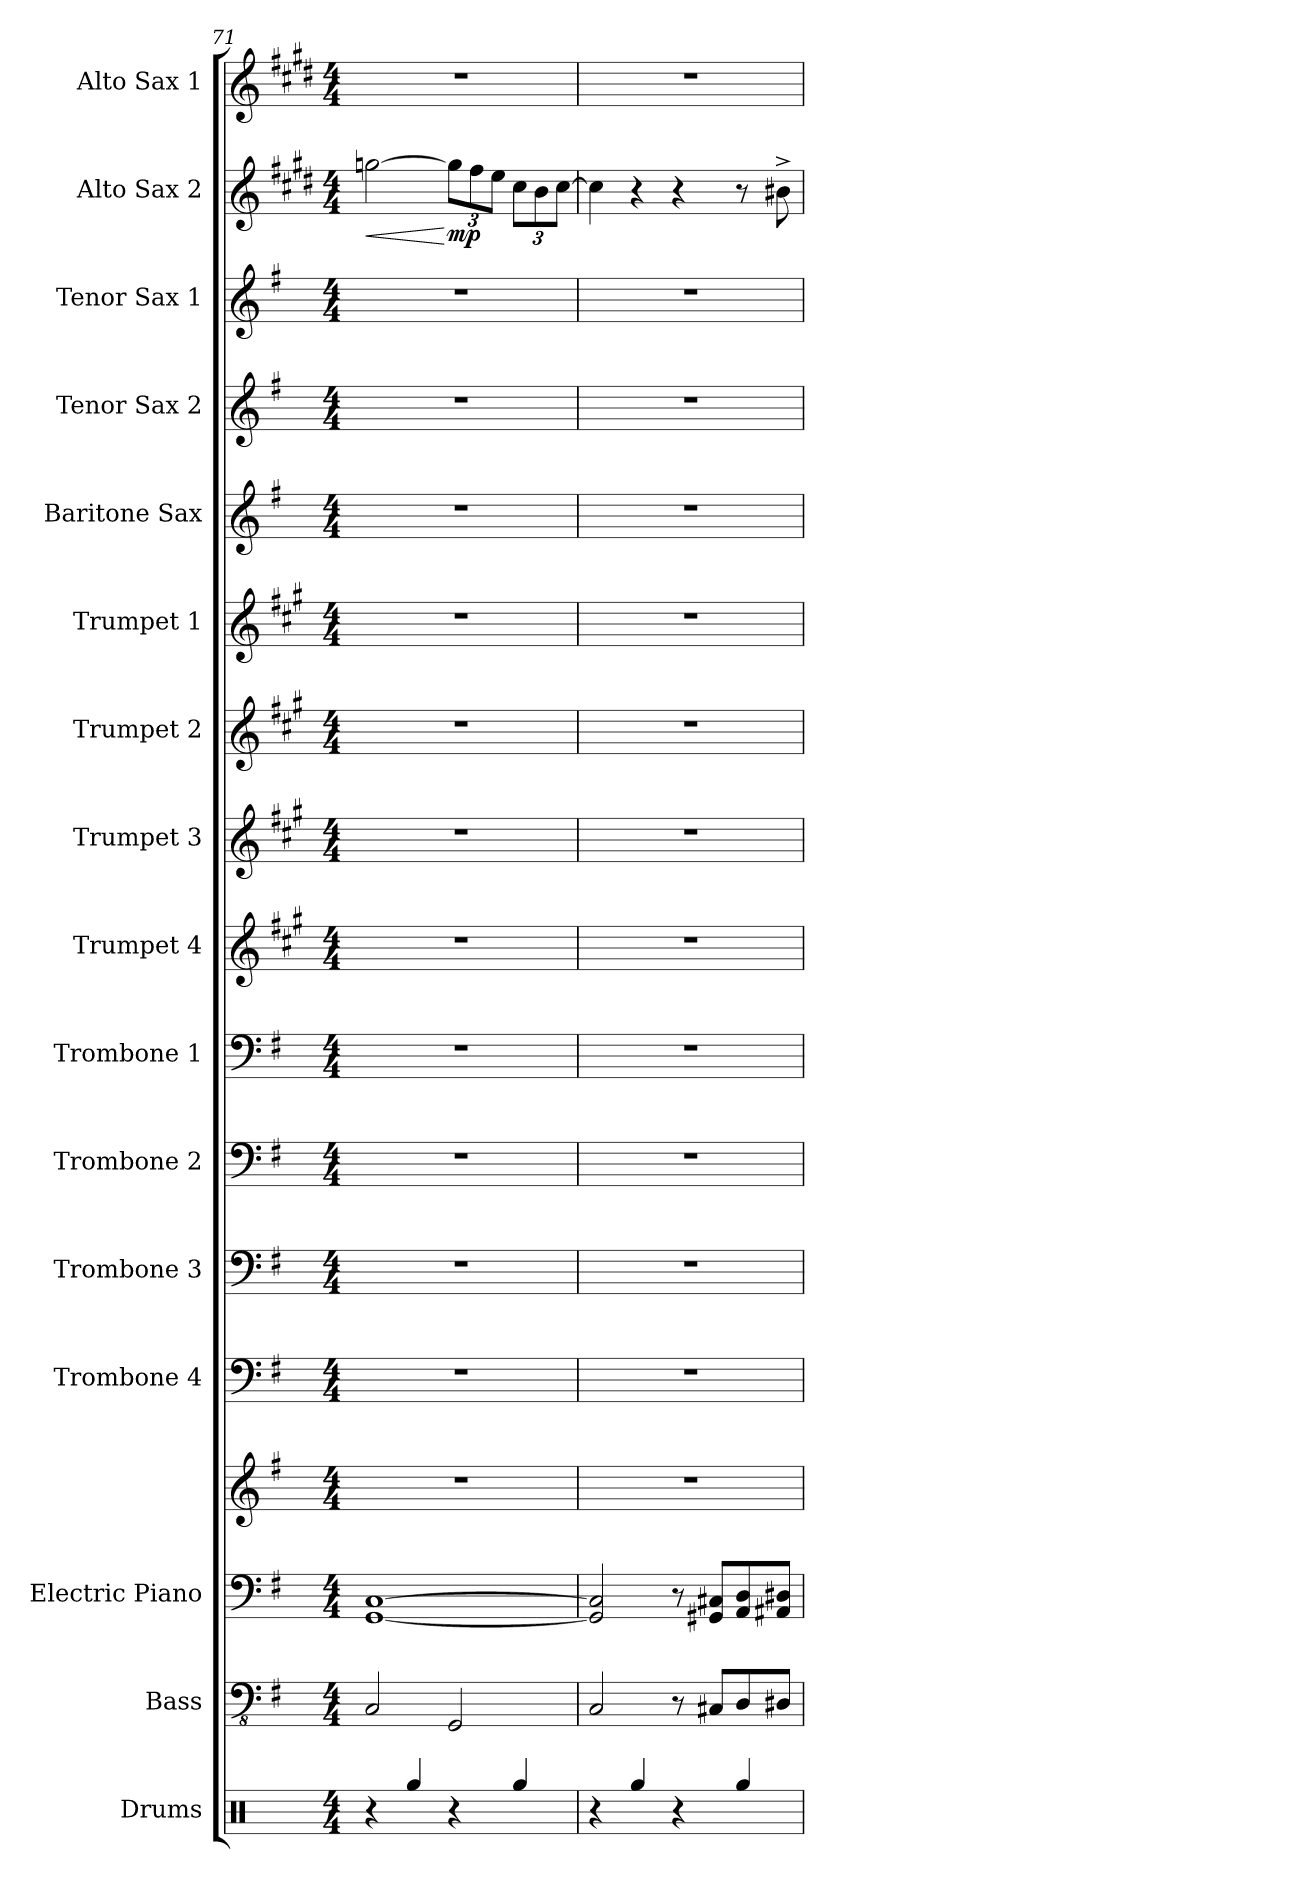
**kern	**kern	**kern	**kern	**kern	**kern	**kern	**kern	**kern	**kern	**kern	**kern	**kern	**kern	**kern	**kern	**dynam	**kern
*part16	*part15	*part14	*part14	*part13	*part12	*part11	*part10	*part9	*part8	*part7	*part6	*part5	*part4	*part3	*part2	*part2	*part1
*staff17	*staff16	*staff15	*staff14	*staff13	*staff12	*staff11	*staff10	*staff9	*staff8	*staff7	*staff6	*staff5	*staff4	*staff3	*staff2	*staff2	*staff1
*I"Drums	*I"Bass	*I"Electric Piano	*	*I"Trombone 4	*I"Trombone 3	*I"Trombone 2	*I"Trombone 1	*I"Trumpet 4	*I"Trumpet 3	*I"Trumpet 2	*I"Trumpet 1	*I"Baritone Sax	*I"Tenor Sax 2	*I"Tenor Sax 1	*I"Alto Sax 2	*	*I"Alto Sax 1
*I'Drums	*I'Bass	*I'E. Piano	*	*I'Tbn. 4	*I'Tbn. 3	*I'Tbn. 2	*I'Tbn. 1	*I'Tpt. 4	*I'Tpt. 3	*I'Tpt. 2	*I'Tpt. 1	*I'Bari	*I'Tenor 2	*I'Tenor 1	*I'Alto 2	*	*I'Alto 1
*clefX	*clefFv4	*clefF4	*clefG2	*clefF4	*clefF4	*clefF4	*clefF4	*clefG2	*clefG2	*clefG2	*clefG2	*clefG2	*clefG2	*clefG2	*clefG2	*	*clefG2
*	*	*	*	*	*	*	*	*ITrd1c2	*ITrd1c2	*ITrd1c2	*ITrd1c2	*ITrd12c21	*ITrd8c14	*ITrd8c14	*ITrd5c9	*	*ITrd5c9
*k[]	*k[f#]	*k[f#]	*k[f#]	*k[f#]	*k[f#]	*k[f#]	*k[f#]	*k[f#]	*k[f#]	*k[f#]	*k[f#]	*k[f#]	*k[f#]	*k[f#]	*k[f#]	*	*k[f#]
*M4/4	*M4/4	*M4/4	*M4/4	*M4/4	*M4/4	*M4/4	*M4/4	*M4/4	*M4/4	*M4/4	*M4/4	*M4/4	*M4/4	*M4/4	*M4/4	*	*M4/4
=71	=71	=71	=71	=71	=71	=71	=71	=71	=71	=71	=71	=71	=71	=71	=71	=71	=71
!	!	!	!	!	!	!	!	!	!	!	!	!	!	!	!	!LO:HP:b	!
4r	2CC/	[1GG [1C	1r	1r	1r	1r	1r	1r	1r	1r	1r	1r	1r	1r	[2b-X\	<	1r
4Rgg/	.	.	.	.	.	.	.	.	.	.	.	.	.	.	.	.	.
*	*	*	*	*	*	*	*	*	*	*	*	*	*	*	*Xbrackettup	*	*
!	!	!	!	!	!	!	!	!	!	!	!	!	!	!	!	!LO:DY:n=1:b	!
4r	2GGG/	.	.	.	.	.	.	.	.	.	.	.	.	.	12b-\L]	[ mp	.
.	.	.	.	.	.	.	.	.	.	.	.	.	.	.	12a\	.	.
.	.	.	.	.	.	.	.	.	.	.	.	.	.	.	12g\J	.	.
4Rgg/	.	.	.	.	.	.	.	.	.	.	.	.	.	.	12e\L	.	.
.	.	.	.	.	.	.	.	.	.	.	.	.	.	.	12d\	.	.
.	.	.	.	.	.	.	.	.	.	.	.	.	.	.	[12e\J	.	.
=72	=72	=72	=72	=72	=72	=72	=72	=72	=72	=72	=72	=72	=72	=72	=72	=72	=72
4r	2CC/	2GG/] 2C/]	1r	1r	1r	1r	1r	1r	1r	1r	1r	1r	1r	1r	4e\]	.	1r
4Rgg/	.	.	.	.	.	.	.	.	.	.	.	.	.	.	4r	.	.
4r	8r	8r	.	.	.	.	.	.	.	.	.	.	.	.	4r	.	.
.	8CC#X/L	8GG#X/ 8C#X/L	.	.	.	.	.	.	.	.	.	.	.	.	.	.	.
4Rgg/	8DD/	8AA/ 8D/	.	.	.	.	.	.	.	.	.	.	.	.	8r	.	.
.	8DD#X/J	8AA#X/ 8D#X/J	.	.	.	.	.	.	.	.	.	.	.	.	8d#X^\	.	.
=	=	=	=	=	=	=	=	=	=	=	=	=	=	=	=	=	=
*-	*-	*-	*-	*-	*-	*-	*-	*-	*-	*-	*-	*-	*-	*-	*-	*-	*-
